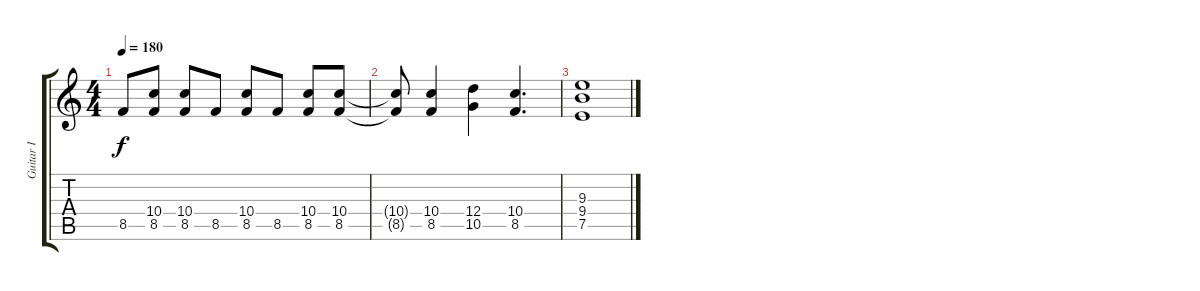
\track ("Guitar I" "Guitar I") {instrument distortionguitar}
\staff {score tabs}
\tuning (E4 B3 G3 D3 A2 E2) {hide}
\ts (4 4)
\tempo 180
\clef g2
\ks c
8.5.8{dy f} (10.4 8.5).8 (10.4 8.5).8 8.5.8 (10.4 8.5).8 8.5.8 (10.4 8.5).8 (10.4 8.5).8 |
(10.4{t} 8.5{t}).8 (10.4 8.5).4 (12.4 10.5).4 (10.4 8.5).4{d} |
(9.3 9.4 7.5).1
